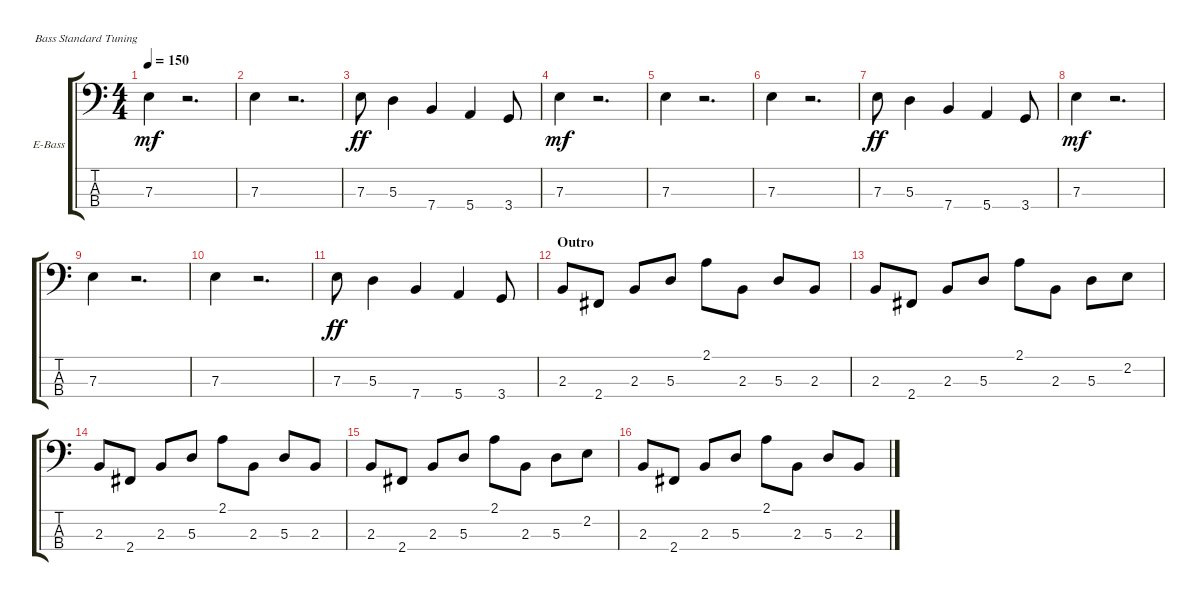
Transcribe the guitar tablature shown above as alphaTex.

\defaultSystemsLayout 4
\bracketExtendMode groupsimilarinstruments
\firstSystemTrackNameOrientation horizontal
\otherSystemsTrackNameOrientation horizontal
\track ("Electric Bass" "E-Bass") {instrument electricbassfinger}
\staff {score tabs}
\tuning (G2 D2 A1 E1)
\ts (4 4)
\tempo 150
\clef f4
\scale
0.333333
\ks c
7.3.4{dy mf} r.2{d} |
\scale
0.333333 7.3.4 r.2{d} |
\scale
0.333333 7.3.8{dy ff} 5.3.4 7.4.4 5.4.4 3.4.8 |
\scale
0.333333 7.3.4{dy mf} r.2{d} |
\scale
0.333333 7.3.4 r.2{d} |
\scale
0.333333 7.3.4 r.2{d} |
\scale
0.333333 7.3.8{dy ff} 5.3.4 7.4.4 5.4.4 3.4.8 |
7.3.4{dy mf} r.2{d} |
7.3.4 r.2{d} |
7.3.4 r.2{d} |
7.3.8{dy ff} 5.3.4 7.4.4 5.4.4 3.4.8 |
\section ("" "Outro")
\scale
0.333333 2.3.8 2.4.8 2.3.8 5.3.8 2.1.8 2.3.8 5.3.8 2.3.8 |
\scale
0.333333 2.3.8 2.4.8 2.3.8 5.3.8 2.1.8 2.3.8 5.3.8 2.2.8 |
\scale
0.333333 2.3.8 2.4.8 2.3.8 5.3.8 2.1.8 2.3.8 5.3.8 2.3.8 |
\scale
0.333333 2.3.8 2.4.8 2.3.8 5.3.8 2.1.8 2.3.8 5.3.8 2.2.8 |
\scale
0.333333 2.3.8 2.4.8 2.3.8 5.3.8 2.1.8 2.3.8 5.3.8 2.3.8
